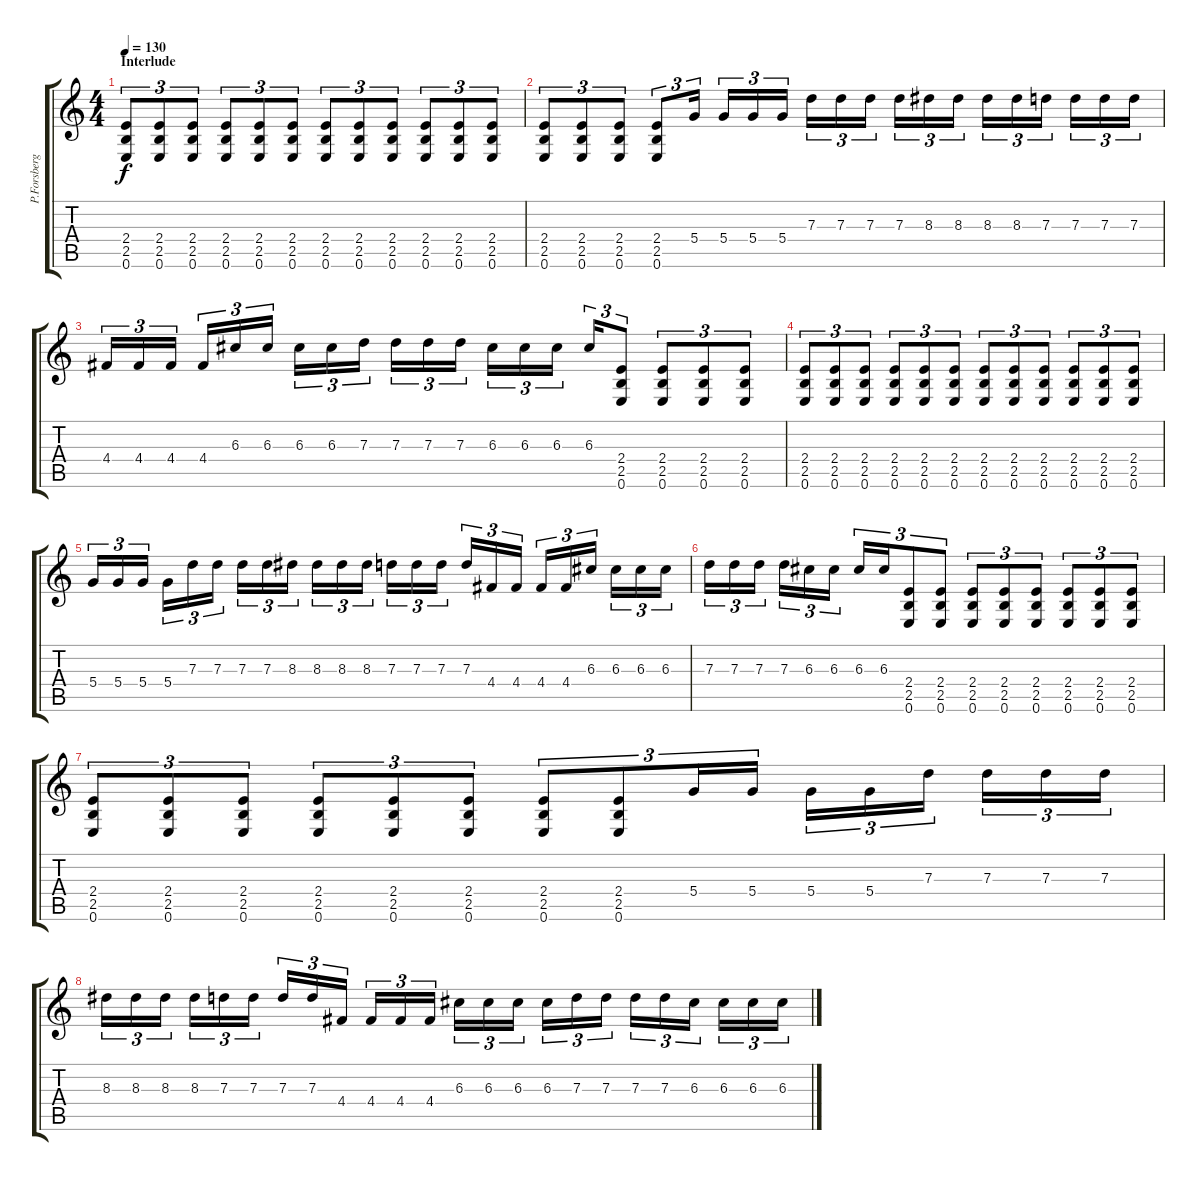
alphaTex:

\track ("P.Forsberg(Lead)" "P.Forsberg") {instrument distortionguitar}
\staff {score tabs}
\tuning (E4 B3 G3 D3 A2 E2) {hide}
\ts (4 4)
\section ("" "Interlude")
\tempo 130
\clef g2
\ks c
(2.4 2.5 0.6).8{tu (3 2) dy f} (2.4 2.5 0.6).8{tu (3 2)} (2.4 2.5 0.6).8{tu (3 2)} (2.4 2.5 0.6).8{tu (3 2)} (2.4 2.5 0.6).8{tu (3 2)} (2.4 2.5 0.6).8{tu (3 2)} (2.4 2.5 0.6).8{tu (3 2)} (2.4 2.5 0.6).8{tu (3 2)} (2.4 2.5 0.6).8{tu (3 2)} (2.4 2.5 0.6).8{tu (3 2)} (2.4 2.5 0.6).8{tu (3 2)} (2.4 2.5 0.6).8{tu (3 2)} |
(2.4 2.5 0.6).8{tu (3 2)} (2.4 2.5 0.6).8{tu (3 2)} (2.4 2.5 0.6).8{tu (3 2)} (2.4 2.5 0.6).8{tu (3 2)} 5.4.16{tu (3 2) beam splitsecondary} 5.4.16{tu (3 2)} 5.4.16{tu (3 2)} 5.4.16{tu (3 2)} 7.3.16{tu (3 2)} 7.3.16{tu (3 2)} 7.3.16{tu (3 2) beam splitsecondary} 7.3.16{tu (3 2)} 8.3.16{tu (3 2)} 8.3.16{tu (3 2)} 8.3.16{tu (3 2)} 8.3.16{tu (3 2)} 7.3.16{tu (3 2) beam splitsecondary} 7.3.16{tu (3 2)} 7.3.16{tu (3 2)} 7.3.16{tu (3 2)} |
4.4.16{tu (3 2)} 4.4.16{tu (3 2)} 4.4.16{tu (3 2) beam splitsecondary} 4.4.16{tu (3 2)} 6.3.16{tu (3 2)} 6.3.16{tu (3 2)} 6.3.16{tu (3 2)} 6.3.16{tu (3 2)} 7.3.16{tu (3 2) beam splitsecondary} 7.3.16{tu (3 2)} 7.3.16{tu (3 2)} 7.3.16{tu (3 2)} 6.3.16{tu (3 2)} 6.3.16{tu (3 2)} 6.3.16{tu (3 2) beam splitsecondary} 6.3.16{tu (3 2)} (2.4 2.5 0.6).8{tu (3 2)} (2.4 2.5 0.6).8{tu (3 2)} (2.4 2.5 0.6).8{tu (3 2)} (2.4 2.5 0.6).8{tu (3 2)} |
(2.4 2.5 0.6).8{tu (3 2)} (2.4 2.5 0.6).8{tu (3 2)} (2.4 2.5 0.6).8{tu (3 2)} (2.4 2.5 0.6).8{tu (3 2)} (2.4 2.5 0.6).8{tu (3 2)} (2.4 2.5 0.6).8{tu (3 2)} (2.4 2.5 0.6).8{tu (3 2)} (2.4 2.5 0.6).8{tu (3 2)} (2.4 2.5 0.6).8{tu (3 2)} (2.4 2.5 0.6).8{tu (3 2)} (2.4 2.5 0.6).8{tu (3 2)} (2.4 2.5 0.6).8{tu (3 2)} |
5.4.16{tu (3 2)} 5.4.16{tu (3 2)} 5.4.16{tu (3 2) beam splitsecondary} 5.4.16{tu (3 2)} 7.3.16{tu (3 2)} 7.3.16{tu (3 2)} 7.3.16{tu (3 2)} 7.3.16{tu (3 2)} 8.3.16{tu (3 2) beam splitsecondary} 8.3.16{tu (3 2)} 8.3.16{tu (3 2)} 8.3.16{tu (3 2)} 7.3.16{tu (3 2)} 7.3.16{tu (3 2)} 7.3.16{tu (3 2) beam splitsecondary} 7.3.16{tu (3 2)} 4.4.16{tu (3 2)} 4.4.16{tu (3 2)} 4.4.16{tu (3 2)} 4.4.16{tu (3 2)} 6.3.16{tu (3 2) beam splitsecondary} 6.3.16{tu (3 2)} 6.3.16{tu (3 2)} 6.3.16{tu (3 2)} |
7.3.16{tu (3 2)} 7.3.16{tu (3 2)} 7.3.16{tu (3 2) beam splitsecondary} 7.3.16{tu (3 2)} 6.3.16{tu (3 2)} 6.3.16{tu (3 2)} 6.3.16{tu (3 2)} 6.3.16{tu (3 2)} (2.4 2.5 0.6).8{tu (3 2)} (2.4 2.5 0.6).8{tu (3 2)} (2.4 2.5 0.6).8{tu (3 2)} (2.4 2.5 0.6).8{tu (3 2)} (2.4 2.5 0.6).8{tu (3 2)} (2.4 2.5 0.6).8{tu (3 2)} (2.4 2.5 0.6).8{tu (3 2)} (2.4 2.5 0.6).8{tu (3 2)} |
(2.4 2.5 0.6).8{tu (3 2)} (2.4 2.5 0.6).8{tu (3 2)} (2.4 2.5 0.6).8{tu (3 2)} (2.4 2.5 0.6).8{tu (3 2)} (2.4 2.5 0.6).8{tu (3 2)} (2.4 2.5 0.6).8{tu (3 2)} (2.4 2.5 0.6).8{tu (3 2)} (2.4 2.5 0.6).8{tu (3 2)} 5.4.16{tu (3 2)} 5.4.16{tu (3 2)} 5.4.16{tu (3 2)} 5.4.16{tu (3 2)} 7.3.16{tu (3 2) beam splitsecondary} 7.3.16{tu (3 2)} 7.3.16{tu (3 2)} 7.3.16{tu (3 2)} |
8.3.16{tu (3 2)} 8.3.16{tu (3 2)} 8.3.16{tu (3 2) beam splitsecondary} 8.3.16{tu (3 2)} 7.3.16{tu (3 2)} 7.3.16{tu (3 2)} 7.3.16{tu (3 2)} 7.3.16{tu (3 2)} 4.4.16{tu (3 2) beam splitsecondary} 4.4.16{tu (3 2)} 4.4.16{tu (3 2)} 4.4.16{tu (3 2)} 6.3.16{tu (3 2)} 6.3.16{tu (3 2)} 6.3.16{tu (3 2) beam splitsecondary} 6.3.16{tu (3 2)} 7.3.16{tu (3 2)} 7.3.16{tu (3 2)} 7.3.16{tu (3 2)} 7.3.16{tu (3 2)} 6.3.16{tu (3 2) beam splitsecondary} 6.3.16{tu (3 2)} 6.3.16{tu (3 2)} 6.3.16{tu (3 2)}
